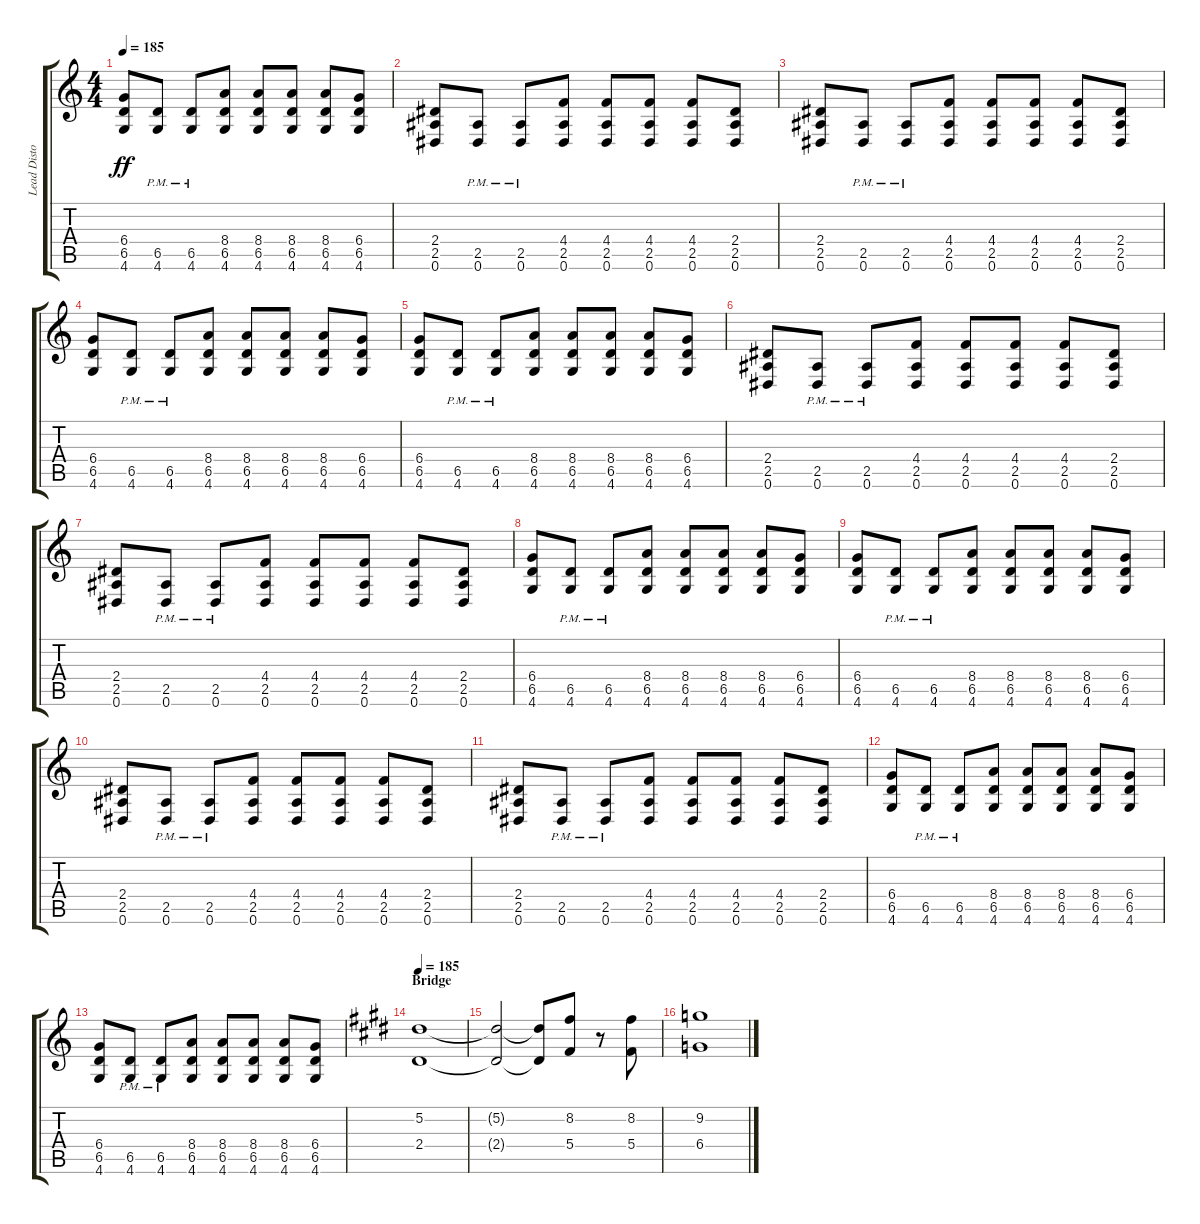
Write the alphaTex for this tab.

\track ("Lead Distortion" "Lead Disto") {instrument distortionguitar}
\staff {score tabs}
\tuning (Eb4 Bb3 Gb3 Db3 Ab2 Eb2) {hide}
\ts (4 4)
\tempo 185
\clef g2
\ks c
(6.4 6.5 4.6).8{dy ff} (6.5{pm} 4.6{pm}).8 (6.5{pm} 4.6{pm}).8 (8.4 6.5 4.6).8 (8.4 6.5 4.6).8 (8.4 6.5 4.6).8 (8.4 6.5 4.6).8 (6.4 6.5 4.6).8 |
(2.4 2.5 0.6).8{balance 13} (2.5{pm} 0.6{pm}).8 (2.5{pm} 0.6{pm}).8 (4.4 2.5 0.6).8 (4.4 2.5 0.6).8 (4.4 2.5 0.6).8 (4.4 2.5 0.6).8 (2.4 2.5 0.6).8 |
(2.4 2.5 0.6).8 (2.5{pm} 0.6{pm}).8 (2.5{pm} 0.6{pm}).8 (4.4 2.5 0.6).8 (4.4 2.5 0.6).8 (4.4 2.5 0.6).8 (4.4 2.5 0.6).8 (2.4 2.5 0.6).8 |
(6.4 6.5 4.6).8 (6.5{pm} 4.6{pm}).8 (6.5{pm} 4.6{pm}).8 (8.4 6.5 4.6).8 (8.4 6.5 4.6).8 (8.4 6.5 4.6).8 (8.4 6.5 4.6).8 (6.4 6.5 4.6).8 |
(6.4 6.5 4.6).8 (6.5{pm} 4.6{pm}).8 (6.5{pm} 4.6{pm}).8 (8.4 6.5 4.6).8 (8.4 6.5 4.6).8 (8.4 6.5 4.6).8 (8.4 6.5 4.6).8 (6.4 6.5 4.6).8 |
(2.4 2.5 0.6).8{balance 13} (2.5{pm} 0.6{pm}).8 (2.5{pm} 0.6{pm}).8 (4.4 2.5 0.6).8 (4.4 2.5 0.6).8 (4.4 2.5 0.6).8 (4.4 2.5 0.6).8 (2.4 2.5 0.6).8 |
(2.4 2.5 0.6).8 (2.5{pm} 0.6{pm}).8 (2.5{pm} 0.6{pm}).8 (4.4 2.5 0.6).8 (4.4 2.5 0.6).8 (4.4 2.5 0.6).8 (4.4 2.5 0.6).8 (2.4 2.5 0.6).8 |
(6.4 6.5 4.6).8 (6.5{pm} 4.6{pm}).8 (6.5{pm} 4.6{pm}).8 (8.4 6.5 4.6).8 (8.4 6.5 4.6).8 (8.4 6.5 4.6).8 (8.4 6.5 4.6).8 (6.4 6.5 4.6).8 |
(6.4 6.5 4.6).8 (6.5{pm} 4.6{pm}).8 (6.5{pm} 4.6{pm}).8 (8.4 6.5 4.6).8 (8.4 6.5 4.6).8 (8.4 6.5 4.6).8 (8.4 6.5 4.6).8 (6.4 6.5 4.6).8 |
(2.4 2.5 0.6).8{balance 13} (2.5{pm} 0.6{pm}).8 (2.5{pm} 0.6{pm}).8 (4.4 2.5 0.6).8 (4.4 2.5 0.6).8 (4.4 2.5 0.6).8 (4.4 2.5 0.6).8 (2.4 2.5 0.6).8 |
(2.4 2.5 0.6).8 (2.5{pm} 0.6{pm}).8 (2.5{pm} 0.6{pm}).8 (4.4 2.5 0.6).8 (4.4 2.5 0.6).8 (4.4 2.5 0.6).8 (4.4 2.5 0.6).8 (2.4 2.5 0.6).8 |
(6.4 6.5 4.6).8 (6.5{pm} 4.6{pm}).8 (6.5{pm} 4.6{pm}).8 (8.4 6.5 4.6).8 (8.4 6.5 4.6).8 (8.4 6.5 4.6).8 (8.4 6.5 4.6).8 (6.4 6.5 4.6).8 |
(6.4 6.5 4.6).8 (6.5{pm} 4.6).8 (6.5{pm} 4.6).8 (8.4 6.5 4.6).8 (8.4 6.5 4.6).8 (8.4 6.5 4.6).8 (8.4 6.5 4.6).8 (6.4 6.5 4.6).8 |
\section ("" "Bridge")
\tempo 185
\ks e
(5.2 2.4).1{balance 16} |
(5.2{t} 2.4{t}).2 (5.2{t} 2.4{t}).8 (8.2 5.4).8 r.8 (8.2 5.4).8 |
(9.2 6.4).1
